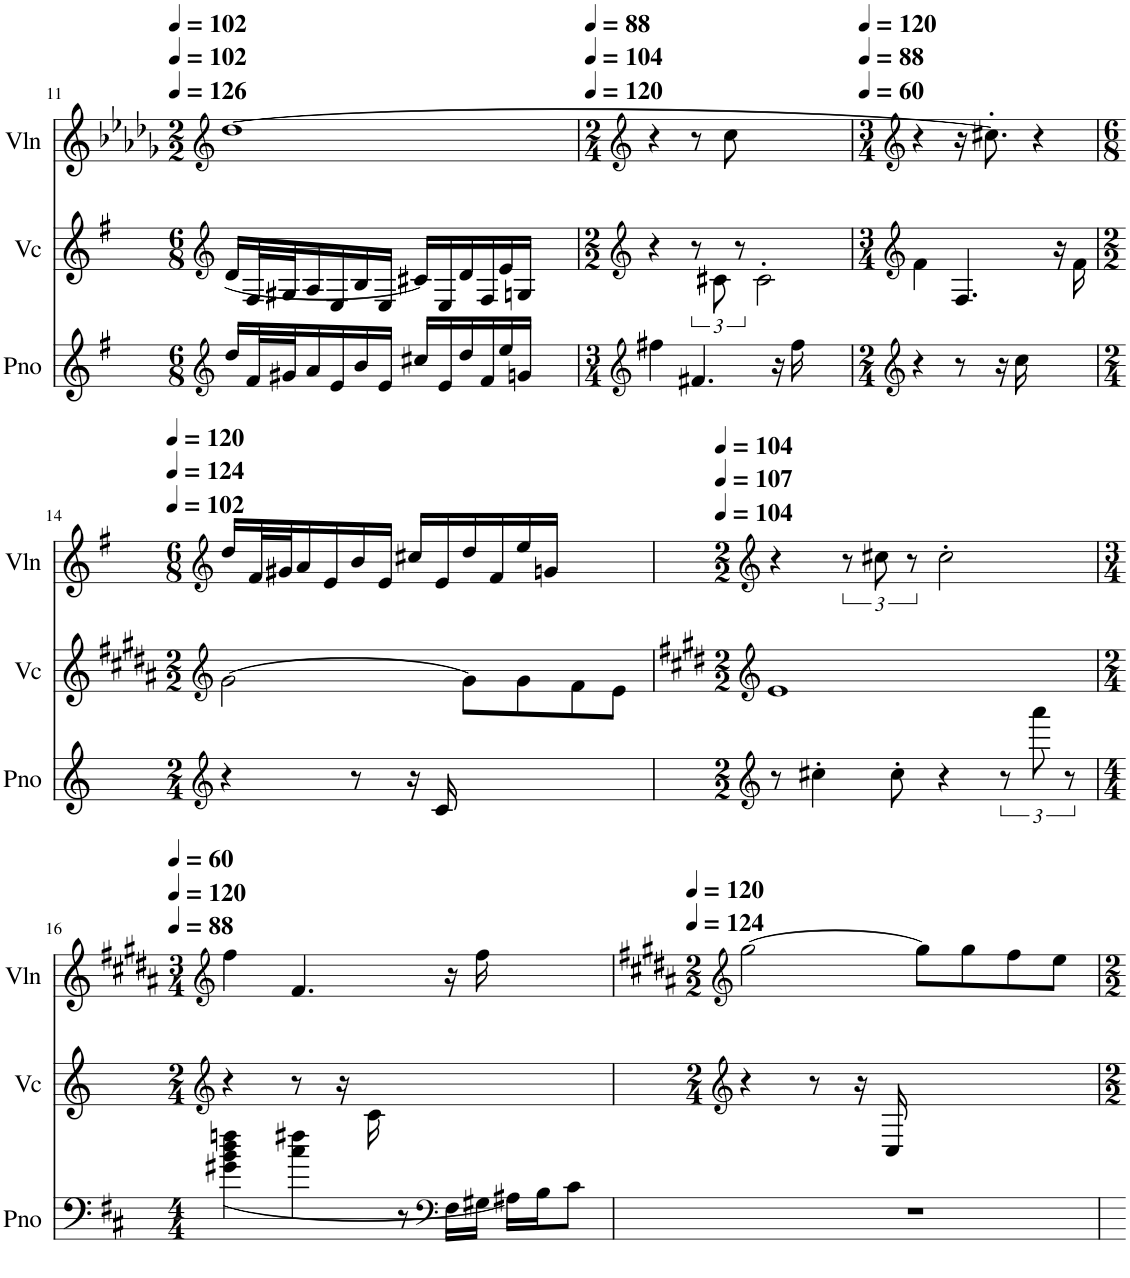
**kern	**kern	**kern
*part3	*part2	*part1
*staff3	*staff2	*staff1
*I"Piano	*I"Violoncello	*I"Violin
*I'Pno	*I'Vc	*I'Vln
!!LO:PB:g=z
*clefG2	*clefG2	*clefG2
*k[f#]	*k[f#]	*k[b-e-a-d-g-]
*M6/8	*M6/8	*M2/2
*MM126	*MM126	*MM102
=11	=11	=11
16dd/LL	16d/LL	[1dd-
32f#/L	32F#/L	.
32g#X/J	32G#X/J	.
16a/	16A/	.
16e/	16E/	.
16b/	16B/	.
16e/JJ	16E/JJ	.
16cc#X/LL	16c#X/LL]	.
16e/	16E/	.
16dd/	16d/	.
16f#/	16F#/	.
16ee/	16e/	.
16gn/JJ	16Gn/JJ	.
4ryy	4ryy	.
=12	=12	=12
*clefG2	*clefG2	*clefG2
*k[]	*k[]	*k[]
*M3/4	*M2/2	*M2/4
*	*	*MM88
4ff#X\	4r	4r
4.f#X/	12r	8r
.	12c#X\	.
.	.	8cc\
.	12r	.
.	2c#'\	2ryy
16r	.	.
16ff#\	.	.
4ryy	.	.
=13	=13	=13
*clefG2	*clefG2	*clefG2
*M2/4	*M3/4	*M3/4
*	*	*MM120
4r	4f#\	4r
8r	4.F#/	16r
.	.	8.cc#X'\]
16r	.	.
16cc\	.	.
4ryy	.	4r
.	16r	.
.	16f#\	.
!!LO:LB:g=z
=14	=14	=14
*clefG2	*clefG2	*clefG2
*	*k[f#c#g#d#a#]	*k[f#]
*M2/4	*M2/2	*M6/8
*	*	*MM120
4r	[2g#\	16dd/LL
.	.	32f#/L
.	.	32g#X/J
.	.	16a/
.	.	16e/
8r	.	16b/
.	.	16e/JJ
16r	.	16cc#X/LL
16c/	.	16e/
2ryy	8g#\L]	16dd/
.	.	16f#/
.	8g#\	16ee/
.	.	16gn/JJ
.	8f#\	4ryy
.	8e\J	.
=15	=15	=15
*clefG2	*clefG2	*clefG2
*	*k[f#c#g#d#]	*k[]
*M2/2	*M2/2	*M2/2
*	*	*MM104
8r	1e	4r
4cc#X'\	.	.
.	.	12r
.	.	12cc#X\
8cc#'\	.	.
.	.	12r
4r	.	2cc#'\
12r	.	.
12cc#\	.	.
12r	.	.
!!LO:LB:g=z
=16	=16	=16
*	*clefG2	*clefG2
*k[f#c#]	*k[]	*
*M4/4	*M2/4	*M3/4
*	*	*MM60
4g#X\ 4b\ 4dd\ 4ffn\	4r	4ff#\
4cc#\ 4ff#X\	8r	4.f#/
.	16r	.
.	16c\	.
8r	2ryy	.
*clefF4	*	*
16F#\LL	.	16r
16G#X\JJ	.	16ff#\
16A#X\LL]	.	4ryy
16B\J	.	.
8c#\J	.	.
=17	=17	=17
*	*clefG2	*clefG2
*	*	*k[f#c#g#d#a#]
*	*M2/4	*M2/2
*	*	*MM120
1r	4r	[2gg#\
.	8r	.
.	16r	.
.	16C/	.
.	2ryy	8gg#\L]
.	.	8gg#\
.	.	8ff#\
.	.	8ee\J
=	=	=
*-	*-	*-
